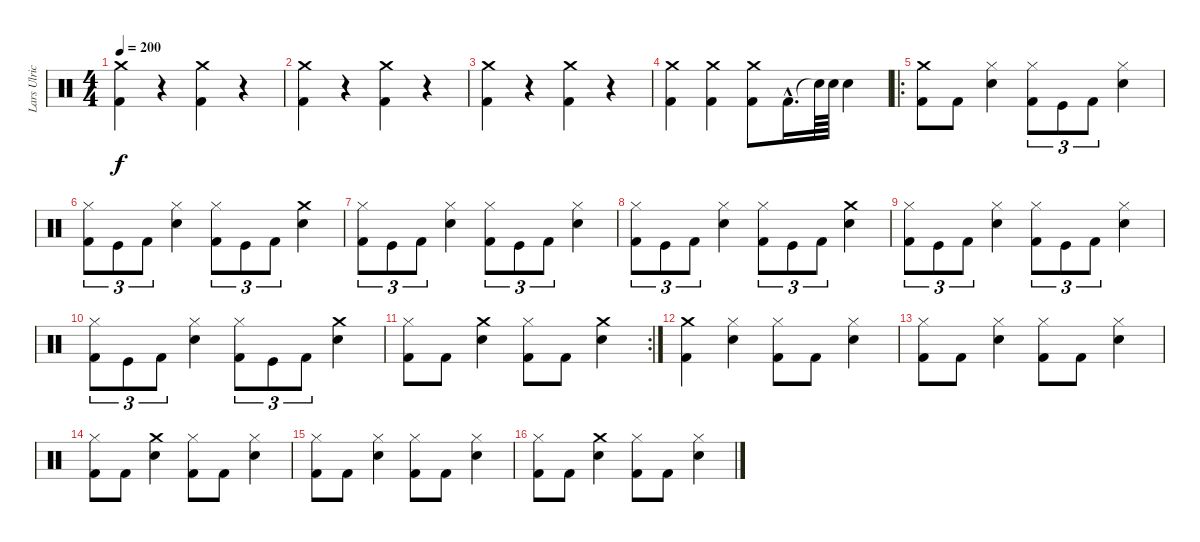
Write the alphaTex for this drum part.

\track ("Lars Ulrich" "Lars Ulric") {instrument percussion}
\staff {score}
\articulation defaults
\ts (4 4)
\tempo 200
\clef neutral
\ks c
("Kick (hit) 2" "Crash medium (hit)").4{dy f} r.4 ("Kick (hit) 2" "Crash medium (hit)").4 r.4 |
("Kick (hit) 2" "Crash medium (hit)").4 r.4 ("Kick (hit) 2" "Crash medium (hit)").4 r.4 |
("Kick (hit) 2" "Crash medium (hit)").4 r.4 ("Kick (hit) 2" "Crash medium (hit)").4 r.4 |
("Kick (hit) 2" "Crash medium (hit)").4 ("Kick (hit) 2" "Crash medium (hit)").4 ("Kick (hit) 2" "Crash medium (hit)").8 "Kick (hit) 2"{hac}.16{d} "Snare (hit)"{t}.64 "Snare (hit) 2".64 "Snare (hit) 2".4 |
\ro
("Crash medium (hit)" "Kick (hit) 2").8 "Kick (hit) 2".8 ("Snare (hit) 2" "Hi-Hat (closed)").4 ("Hi-Hat (closed)" "Kick (hit) 2").8{tu (3 2)} "Kick (hit)".8{tu (3 2)} "Kick (hit) 2".8{tu (3 2)} ("Hi-Hat (closed)" "Snare (hit) 2").4 |
("Hi-Hat (closed)" "Kick (hit) 2").8{tu (3 2)} "Kick (hit)".8{tu (3 2)} "Kick (hit) 2".8{tu (3 2)} ("Snare (hit) 2" "Hi-Hat (closed)").4 ("Hi-Hat (closed)" "Kick (hit) 2").8{tu (3 2)} "Kick (hit)".8{tu (3 2)} "Kick (hit) 2".8{tu (3 2)} ("Crash medium (hit)" "Snare (hit) 2").4 |
("Hi-Hat (closed)" "Kick (hit) 2").8{tu (3 2)} "Kick (hit)".8{tu (3 2)} "Kick (hit) 2".8{tu (3 2)} ("Snare (hit) 2" "Hi-Hat (closed)").4 ("Hi-Hat (closed)" "Kick (hit) 2").8{tu (3 2)} "Kick (hit)".8{tu (3 2)} "Kick (hit) 2".8{tu (3 2)} ("Hi-Hat (closed)" "Snare (hit) 2").4 |
("Hi-Hat (closed)" "Kick (hit) 2").8{tu (3 2)} "Kick (hit)".8{tu (3 2)} "Kick (hit) 2".8{tu (3 2)} ("Snare (hit) 2" "Hi-Hat (closed)").4 ("Hi-Hat (closed)" "Kick (hit) 2").8{tu (3 2)} "Kick (hit)".8{tu (3 2)} "Kick (hit) 2".8{tu (3 2)} ("Crash medium (hit)" "Snare (hit) 2").4 |
("Hi-Hat (closed)" "Kick (hit) 2").8{tu (3 2)} "Kick (hit)".8{tu (3 2)} "Kick (hit) 2".8{tu (3 2)} ("Snare (hit) 2" "Hi-Hat (closed)").4 ("Hi-Hat (closed)" "Kick (hit) 2").8{tu (3 2)} "Kick (hit)".8{tu (3 2)} "Kick (hit) 2".8{tu (3 2)} ("Hi-Hat (closed)" "Snare (hit) 2").4 |
("Hi-Hat (closed)" "Kick (hit) 2").8{tu (3 2)} "Kick (hit)".8{tu (3 2)} "Kick (hit) 2".8{tu (3 2)} ("Snare (hit) 2" "Hi-Hat (closed)").4 ("Hi-Hat (closed)" "Kick (hit) 2").8{tu (3 2)} "Kick (hit)".8{tu (3 2)} "Kick (hit) 2".8{tu (3 2)} ("Crash medium (hit)" "Snare (hit) 2").4 |
\rc 2
("Kick (hit) 2" "Hi-Hat (closed)").8 "Kick (hit) 2".8 ("Crash medium (hit)" "Snare (hit) 2").4 ("Kick (hit) 2" "Hi-Hat (closed)").8 "Kick (hit) 2".8 ("Crash medium (hit)" "Snare (hit) 2").4 |
("Kick (hit) 2" "Crash medium (hit)").4 ("Hi-Hat (closed)" "Snare (hit) 2").4 ("Hi-Hat (closed)" "Kick (hit) 2").8 "Kick (hit) 2".8 ("Snare (hit) 2" "Hi-Hat (closed)").4 |
("Kick (hit) 2" "Hi-Hat (closed)").8 "Kick (hit) 2".8 ("Snare (hit) 2" "Hi-Hat (closed)").4 ("Kick (hit) 2" "Hi-Hat (closed)").8 "Kick (hit) 2".8 ("Snare (hit) 2" "Hi-Hat (closed)").4 |
("Kick (hit) 2" "Hi-Hat (closed)").8 "Kick (hit) 2".8 ("Crash medium (hit)" "Snare (hit) 2").4 ("Kick (hit) 2" "Hi-Hat (closed)").8 "Kick (hit) 2".8 ("Snare (hit) 2" "Hi-Hat (closed)").4 |
("Kick (hit) 2" "Hi-Hat (closed)").8 "Kick (hit) 2".8 ("Snare (hit) 2" "Hi-Hat (closed)").4 ("Kick (hit) 2" "Hi-Hat (closed)").8 "Kick (hit) 2".8 ("Snare (hit) 2" "Hi-Hat (closed)").4 |
("Kick (hit) 2" "Hi-Hat (closed)").8 "Kick (hit) 2".8 ("Crash medium (hit)" "Snare (hit) 2").4 ("Kick (hit) 2" "Hi-Hat (closed)").8 "Kick (hit) 2".8 ("Snare (hit) 2" "Hi-Hat (closed)").4
